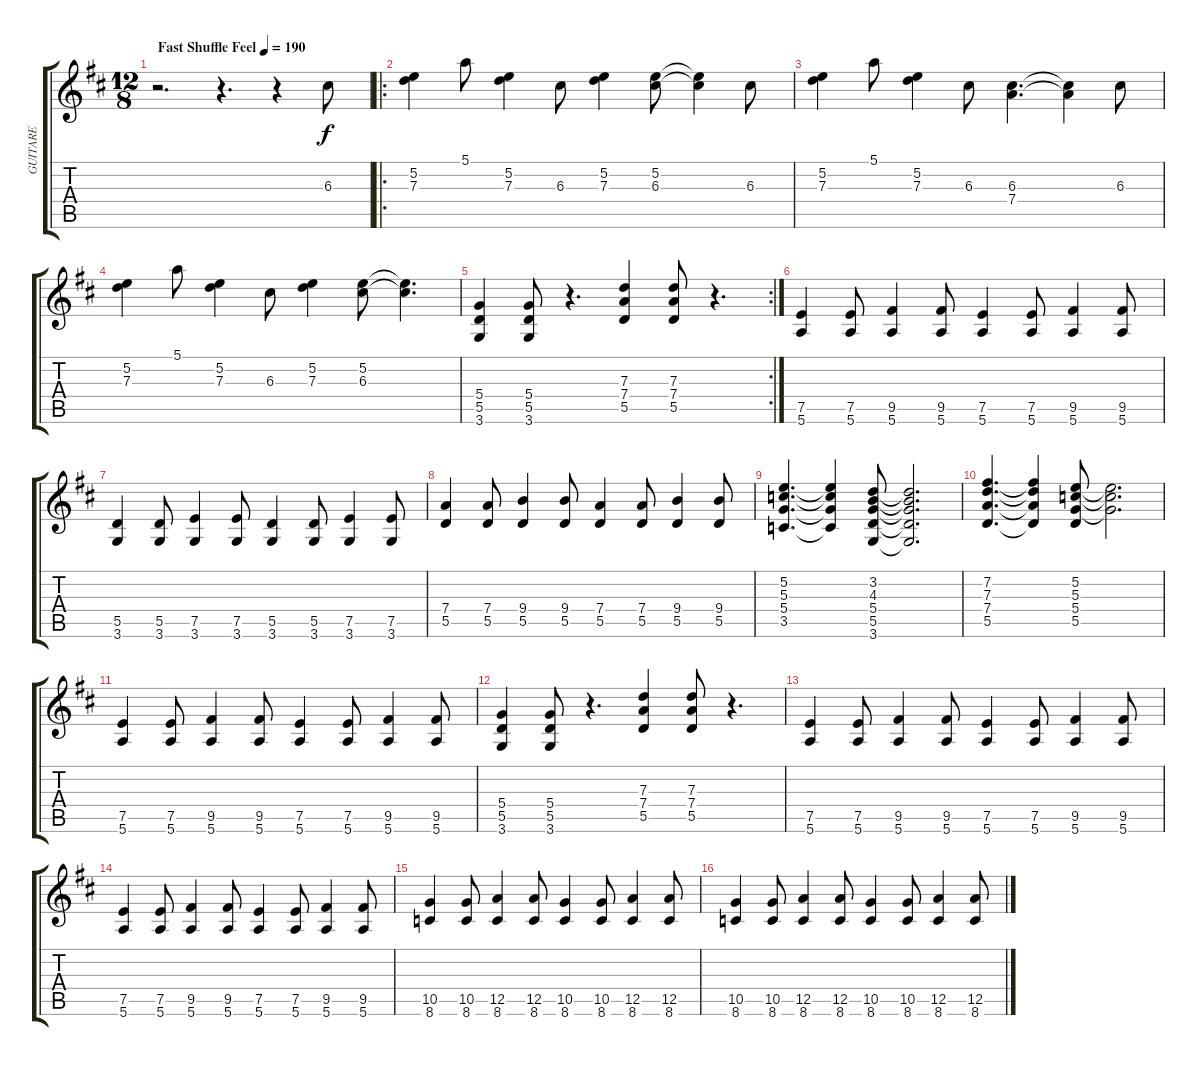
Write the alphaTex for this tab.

\track ("GUITARE" "GUITARE") {instrument overdrivenguitar}
\staff {score tabs}
\tuning (E4 B3 G3 D3 A2 E2) {hide}
\ts (12 8)
\tempo (190 "Fast Shuffle Feel")
\clef g2
\ks d
r.2{d dy f instrument overdrivenguitar} r.4{d} r.4 6.3.8 |
\ro
(5.2 7.3).4 5.1.8 (5.2 7.3).4 6.3.8 (5.2 7.3).4 (5.2 6.3).8 (5.2{t} 6.3{t}).4 6.3.8 |
(5.2 7.3).4 5.1.8 (5.2 7.3).4 6.3.8 (6.3 7.4).4{d} (6.3{t} 7.4{t}).4 6.3.8 |
(5.2 7.3).4 5.1.8 (5.2 7.3).4 6.3.8 (5.2 7.3).4 (5.2 6.3).8 (5.2{t} 6.3{t}).4{d} |
\rc 2
(5.4 5.5 3.6).4 (5.4 5.5 3.6).8 r.4{d} (7.3 7.4 5.5).4 (7.3 7.4 5.5).8 r.4{d} |
(7.5 5.6).4 (7.5 5.6).8 (9.5 5.6).4 (9.5 5.6).8 (7.5 5.6).4 (7.5 5.6).8 (9.5 5.6).4 (9.5 5.6).8 |
(5.5 3.6).4 (5.5 3.6).8 (7.5 3.6).4 (7.5 3.6).8 (5.5 3.6).4 (5.5 3.6).8 (7.5 3.6).4 (7.5 3.6).8 |
(7.4 5.5).4 (7.4 5.5).8 (9.4 5.5).4 (9.4 5.5).8 (7.4 5.5).4 (7.4 5.5).8 (9.4 5.5).4 (9.4 5.5).8 |
(5.2 5.3 5.4 3.5).4{d} (5.2{t} 5.3{t} 5.4{t} 3.5{t}).4 (3.2 4.3 5.4 5.5 3.6).8 (3.2{t} 4.3{t} 5.4{t} 5.5{t} 3.6{t}).2{d} |
(7.2 7.3 7.4 5.5).4{d} (7.2{t} 7.3{t} 7.4{t} 5.5{t}).4 (5.2 5.3 5.4 5.5).8 (5.2{t} 5.3{t} 5.4{t}).2{d} |
(7.5 5.6).4 (7.5 5.6).8 (9.5 5.6).4 (9.5 5.6).8 (7.5 5.6).4 (7.5 5.6).8 (9.5 5.6).4 (9.5 5.6).8 |
(5.4 5.5 3.6).4 (5.4 5.5 3.6).8 r.4{d} (7.3 7.4 5.5).4 (7.3 7.4 5.5).8 r.4{d} |
(7.5 5.6).4 (7.5 5.6).8 (9.5 5.6).4 (9.5 5.6).8 (7.5 5.6).4 (7.5 5.6).8 (9.5 5.6).4 (9.5 5.6).8 |
(7.5 5.6).4 (7.5 5.6).8 (9.5 5.6).4 (9.5 5.6).8 (7.5 5.6).4 (7.5 5.6).8 (9.5 5.6).4 (9.5 5.6).8 |
(10.5 8.6).4 (10.5 8.6).8 (12.5 8.6).4 (12.5 8.6).8 (10.5 8.6).4 (10.5 8.6).8 (12.5 8.6).4 (12.5 8.6).8 |
(10.5 8.6).4 (10.5 8.6).8 (12.5 8.6).4 (12.5 8.6).8 (10.5 8.6).4 (10.5 8.6).8 (12.5 8.6).4 (12.5 8.6).8
